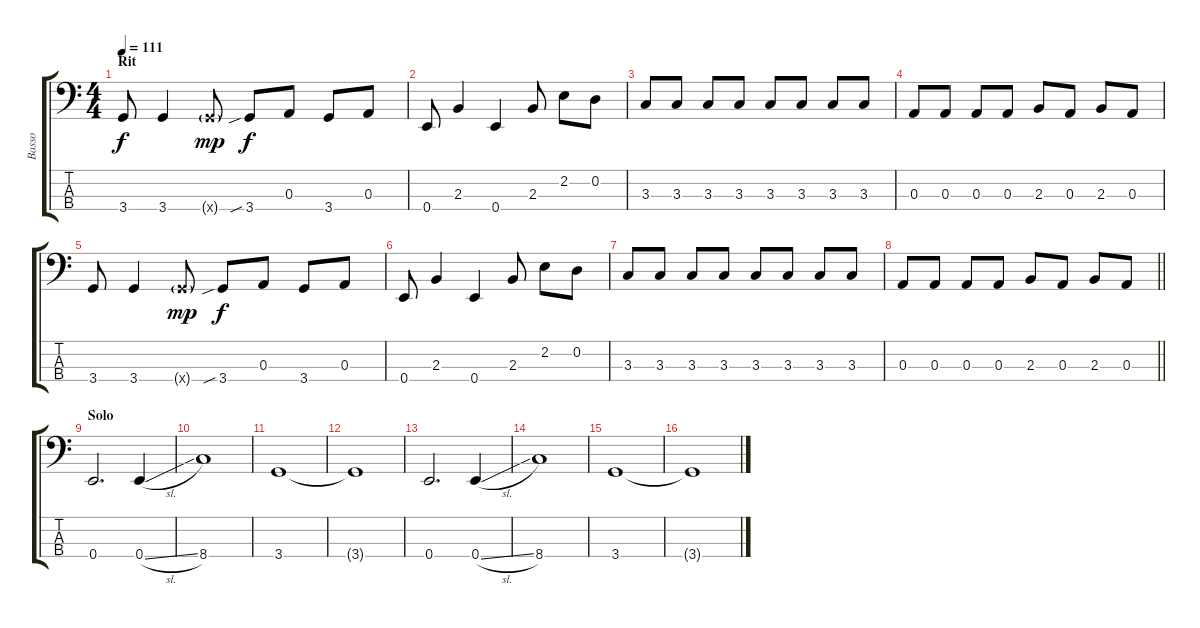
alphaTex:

\track ("Basso" "Basso") {instrument electricbassfinger}
\staff {score tabs}
\tuning (G2 D2 A1 E1) {hide}
\ts (4 4)
\section ("" "Rit")
\tempo 111
\clef f4
\ks c
3.4.8{dy f} 3.4.4 3.4{g x}.8{dy mp} 3.4{sib}.8{dy f} 0.3.8 3.4.8 0.3.8 |
0.4.8 2.3.4 0.4.4 2.3.8 2.2.8 0.2.8 |
3.3.8 3.3.8 3.3.8 3.3.8 3.3.8 3.3.8 3.3.8 3.3.8 |
0.3.8 0.3.8 0.3.8 0.3.8 2.3.8 0.3.8 2.3.8 0.3.8 |
3.4.8 3.4.4 3.4{g x}.8{dy mp} 3.4{sib}.8{dy f} 0.3.8 3.4.8 0.3.8 |
0.4.8 2.3.4 0.4.4 2.3.8 2.2.8 0.2.8 |
3.3.8 3.3.8 3.3.8 3.3.8 3.3.8 3.3.8 3.3.8 3.3.8 |
\barLineRight lightlight
0.3.8 0.3.8 0.3.8 0.3.8 2.3.8 0.3.8 2.3.8 0.3.8 |
\section ("" "Solo")
0.4.2{d} 0.4{sl}.4 |
8.4.1 |
3.4.1 |
3.4{t}.1 |
0.4.2{d} 0.4{sl}.4 |
8.4.1 |
3.4.1 |
3.4{t}.1
